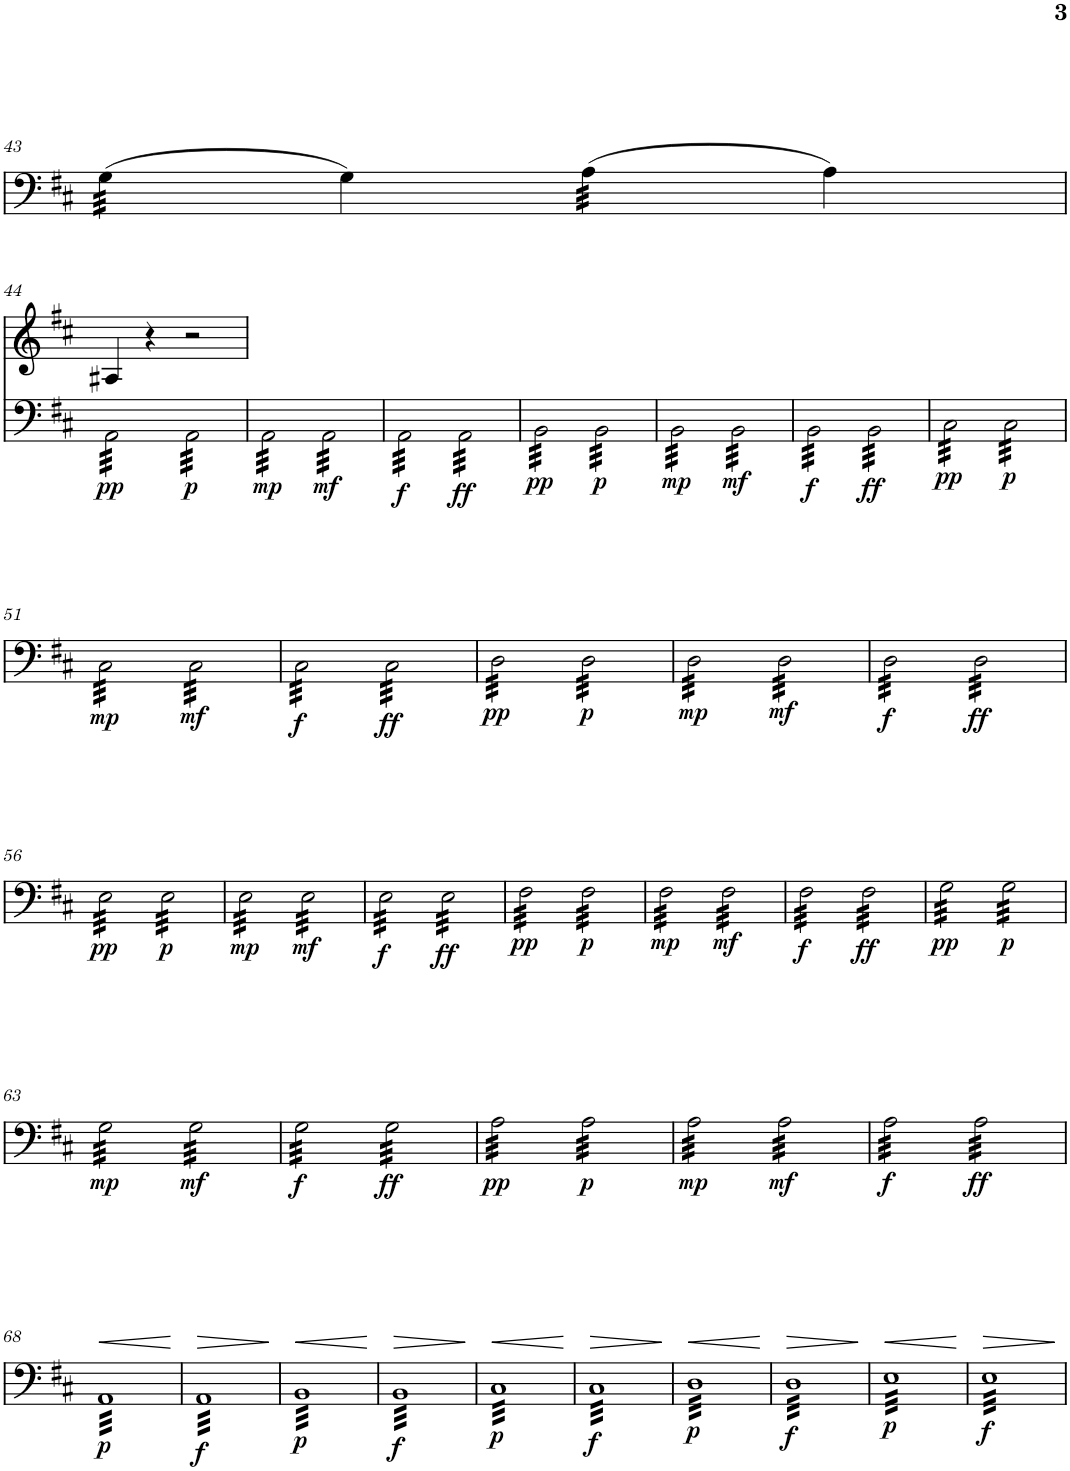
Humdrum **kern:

**kern	**dynam	**kern
*part2	*part2	*part1
*staff2	*staff2	*staff1
*I"Tenors (tonal)	*	*I"Bagpipes
*	*	*I'Bag
!!LO:PB:g=z
*clefF4	*	*clefG2
*Trd1c2	*	*Trd1c2
*k[f#c#]	*	*k[f#c#]
*M4/4	*	*M4/4
=43	=43	=43
*tremolo	*	*
(32G\LLL	.	1r
(32G\	.	.
(32G\	.	.
(32G\	.	.
(32G\	.	.
(32G\	.	.
(32G\	.	.
(32G\JJJ	.	.
*Xtremolo	*	*
4G\)	.	.
*tremolo	*	*
(32A\LLL	.	.
(32A\	.	.
(32A\	.	.
(32A\	.	.
(32A\	.	.
(32A\	.	.
(32A\	.	.
(32A\JJJ	.	.
*Xtremolo	*	*
4A\)	.	.
!!LO:LB:g=z
=44	=44	=44
!	!LO:DY:b	!
*tremolo	*	*
32AA\LLL	pp	4A#X/
32AA\	.	.
32AA\	.	.
32AA\	.	.
32AA\	.	.
32AA\	.	.
32AA\	.	.
32AA\	.	.
32AA\	.	4r
32AA\	.	.
32AA\	.	.
32AA\	.	.
32AA\	.	.
32AA\	.	.
32AA\	.	.
32AA\JJJ	.	.
!	!LO:DY:b	!
32AA\LLL	p	2r
32AA\	.	.
32AA\	.	.
32AA\	.	.
32AA\	.	.
32AA\	.	.
32AA\	.	.
32AA\	.	.
32AA\	.	.
32AA\	.	.
32AA\	.	.
32AA\	.	.
32AA\	.	.
32AA\	.	.
32AA\	.	.
32AA\JJJ	.	.
=45	=45	=45
!	!LO:DY:b	!
32AA\LLL	mp	1r
32AA\	.	.
32AA\	.	.
32AA\	.	.
32AA\	.	.
32AA\	.	.
32AA\	.	.
32AA\	.	.
32AA\	.	.
32AA\	.	.
32AA\	.	.
32AA\	.	.
32AA\	.	.
32AA\	.	.
32AA\	.	.
32AA\JJJ	.	.
!	!LO:DY:b	!
32AA\LLL	mf	.
32AA\	.	.
32AA\	.	.
32AA\	.	.
32AA\	.	.
32AA\	.	.
32AA\	.	.
32AA\	.	.
32AA\	.	.
32AA\	.	.
32AA\	.	.
32AA\	.	.
32AA\	.	.
32AA\	.	.
32AA\	.	.
32AA\JJJ	.	.
=46	=46	=46
!	!LO:DY:b	!
32AA\LLL	f	1r
32AA\	.	.
32AA\	.	.
32AA\	.	.
32AA\	.	.
32AA\	.	.
32AA\	.	.
32AA\	.	.
32AA\	.	.
32AA\	.	.
32AA\	.	.
32AA\	.	.
32AA\	.	.
32AA\	.	.
32AA\	.	.
32AA\JJJ	.	.
!	!LO:DY:b	!
32AA\LLL	ff	.
32AA\	.	.
32AA\	.	.
32AA\	.	.
32AA\	.	.
32AA\	.	.
32AA\	.	.
32AA\	.	.
32AA\	.	.
32AA\	.	.
32AA\	.	.
32AA\	.	.
32AA\	.	.
32AA\	.	.
32AA\	.	.
32AA\JJJ	.	.
=47	=47	=47
!	!LO:DY:b	!
32BB\LLL	pp	1r
32BB\	.	.
32BB\	.	.
32BB\	.	.
32BB\	.	.
32BB\	.	.
32BB\	.	.
32BB\	.	.
32BB\	.	.
32BB\	.	.
32BB\	.	.
32BB\	.	.
32BB\	.	.
32BB\	.	.
32BB\	.	.
32BB\JJJ	.	.
!	!LO:DY:b	!
32BB\LLL	p	.
32BB\	.	.
32BB\	.	.
32BB\	.	.
32BB\	.	.
32BB\	.	.
32BB\	.	.
32BB\	.	.
32BB\	.	.
32BB\	.	.
32BB\	.	.
32BB\	.	.
32BB\	.	.
32BB\	.	.
32BB\	.	.
32BB\JJJ	.	.
=48	=48	=48
!	!LO:DY:b	!
32BB\LLL	mp	1r
32BB\	.	.
32BB\	.	.
32BB\	.	.
32BB\	.	.
32BB\	.	.
32BB\	.	.
32BB\	.	.
32BB\	.	.
32BB\	.	.
32BB\	.	.
32BB\	.	.
32BB\	.	.
32BB\	.	.
32BB\	.	.
32BB\JJJ	.	.
!	!LO:DY:b	!
32BB\LLL	mf	.
32BB\	.	.
32BB\	.	.
32BB\	.	.
32BB\	.	.
32BB\	.	.
32BB\	.	.
32BB\	.	.
32BB\	.	.
32BB\	.	.
32BB\	.	.
32BB\	.	.
32BB\	.	.
32BB\	.	.
32BB\	.	.
32BB\JJJ	.	.
=49	=49	=49
!	!LO:DY:b	!
32BB\LLL	f	1r
32BB\	.	.
32BB\	.	.
32BB\	.	.
32BB\	.	.
32BB\	.	.
32BB\	.	.
32BB\	.	.
32BB\	.	.
32BB\	.	.
32BB\	.	.
32BB\	.	.
32BB\	.	.
32BB\	.	.
32BB\	.	.
32BB\JJJ	.	.
!	!LO:DY:b	!
32BB\LLL	ff	.
32BB\	.	.
32BB\	.	.
32BB\	.	.
32BB\	.	.
32BB\	.	.
32BB\	.	.
32BB\	.	.
32BB\	.	.
32BB\	.	.
32BB\	.	.
32BB\	.	.
32BB\	.	.
32BB\	.	.
32BB\	.	.
32BB\JJJ	.	.
=50	=50	=50
!	!LO:DY:b	!
32C#\LLL	pp	1r
32C#\	.	.
32C#\	.	.
32C#\	.	.
32C#\	.	.
32C#\	.	.
32C#\	.	.
32C#\	.	.
32C#\	.	.
32C#\	.	.
32C#\	.	.
32C#\	.	.
32C#\	.	.
32C#\	.	.
32C#\	.	.
32C#\JJJ	.	.
!	!LO:DY:b	!
32C#\LLL	p	.
32C#\	.	.
32C#\	.	.
32C#\	.	.
32C#\	.	.
32C#\	.	.
32C#\	.	.
32C#\	.	.
32C#\	.	.
32C#\	.	.
32C#\	.	.
32C#\	.	.
32C#\	.	.
32C#\	.	.
32C#\	.	.
32C#\JJJ	.	.
!!LO:LB:g=z
=51	=51	=51
!	!LO:DY:b	!
32C#\LLL	mp	1r
32C#\	.	.
32C#\	.	.
32C#\	.	.
32C#\	.	.
32C#\	.	.
32C#\	.	.
32C#\	.	.
32C#\	.	.
32C#\	.	.
32C#\	.	.
32C#\	.	.
32C#\	.	.
32C#\	.	.
32C#\	.	.
32C#\JJJ	.	.
!	!LO:DY:b	!
32C#\LLL	mf	.
32C#\	.	.
32C#\	.	.
32C#\	.	.
32C#\	.	.
32C#\	.	.
32C#\	.	.
32C#\	.	.
32C#\	.	.
32C#\	.	.
32C#\	.	.
32C#\	.	.
32C#\	.	.
32C#\	.	.
32C#\	.	.
32C#\JJJ	.	.
=52	=52	=52
!	!LO:DY:b	!
32C#\LLL	f	1r
32C#\	.	.
32C#\	.	.
32C#\	.	.
32C#\	.	.
32C#\	.	.
32C#\	.	.
32C#\	.	.
32C#\	.	.
32C#\	.	.
32C#\	.	.
32C#\	.	.
32C#\	.	.
32C#\	.	.
32C#\	.	.
32C#\JJJ	.	.
!	!LO:DY:b	!
32C#\LLL	ff	.
32C#\	.	.
32C#\	.	.
32C#\	.	.
32C#\	.	.
32C#\	.	.
32C#\	.	.
32C#\	.	.
32C#\	.	.
32C#\	.	.
32C#\	.	.
32C#\	.	.
32C#\	.	.
32C#\	.	.
32C#\	.	.
32C#\JJJ	.	.
=53	=53	=53
!	!LO:DY:b	!
32D\LLL	pp	1r
32D\	.	.
32D\	.	.
32D\	.	.
32D\	.	.
32D\	.	.
32D\	.	.
32D\	.	.
32D\	.	.
32D\	.	.
32D\	.	.
32D\	.	.
32D\	.	.
32D\	.	.
32D\	.	.
32D\JJJ	.	.
!	!LO:DY:b	!
32D\LLL	p	.
32D\	.	.
32D\	.	.
32D\	.	.
32D\	.	.
32D\	.	.
32D\	.	.
32D\	.	.
32D\	.	.
32D\	.	.
32D\	.	.
32D\	.	.
32D\	.	.
32D\	.	.
32D\	.	.
32D\JJJ	.	.
=54	=54	=54
!	!LO:DY:b	!
32D\LLL	mp	1r
32D\	.	.
32D\	.	.
32D\	.	.
32D\	.	.
32D\	.	.
32D\	.	.
32D\	.	.
32D\	.	.
32D\	.	.
32D\	.	.
32D\	.	.
32D\	.	.
32D\	.	.
32D\	.	.
32D\JJJ	.	.
!	!LO:DY:b	!
32D\LLL	mf	.
32D\	.	.
32D\	.	.
32D\	.	.
32D\	.	.
32D\	.	.
32D\	.	.
32D\	.	.
32D\	.	.
32D\	.	.
32D\	.	.
32D\	.	.
32D\	.	.
32D\	.	.
32D\	.	.
32D\JJJ	.	.
=55	=55	=55
!	!LO:DY:b	!
32D\LLL	f	1r
32D\	.	.
32D\	.	.
32D\	.	.
32D\	.	.
32D\	.	.
32D\	.	.
32D\	.	.
32D\	.	.
32D\	.	.
32D\	.	.
32D\	.	.
32D\	.	.
32D\	.	.
32D\	.	.
32D\JJJ	.	.
!	!LO:DY:b	!
32D\LLL	ff	.
32D\	.	.
32D\	.	.
32D\	.	.
32D\	.	.
32D\	.	.
32D\	.	.
32D\	.	.
32D\	.	.
32D\	.	.
32D\	.	.
32D\	.	.
32D\	.	.
32D\	.	.
32D\	.	.
32D\JJJ	.	.
!!LO:LB:g=z
=56	=56	=56
!	!LO:DY:b	!
32E\LLL	pp	1r
32E\	.	.
32E\	.	.
32E\	.	.
32E\	.	.
32E\	.	.
32E\	.	.
32E\	.	.
32E\	.	.
32E\	.	.
32E\	.	.
32E\	.	.
32E\	.	.
32E\	.	.
32E\	.	.
32E\JJJ	.	.
!	!LO:DY:b	!
32E\LLL	p	.
32E\	.	.
32E\	.	.
32E\	.	.
32E\	.	.
32E\	.	.
32E\	.	.
32E\	.	.
32E\	.	.
32E\	.	.
32E\	.	.
32E\	.	.
32E\	.	.
32E\	.	.
32E\	.	.
32E\JJJ	.	.
=57	=57	=57
!	!LO:DY:b	!
32E\LLL	mp	1r
32E\	.	.
32E\	.	.
32E\	.	.
32E\	.	.
32E\	.	.
32E\	.	.
32E\	.	.
32E\	.	.
32E\	.	.
32E\	.	.
32E\	.	.
32E\	.	.
32E\	.	.
32E\	.	.
32E\JJJ	.	.
!	!LO:DY:b	!
32E\LLL	mf	.
32E\	.	.
32E\	.	.
32E\	.	.
32E\	.	.
32E\	.	.
32E\	.	.
32E\	.	.
32E\	.	.
32E\	.	.
32E\	.	.
32E\	.	.
32E\	.	.
32E\	.	.
32E\	.	.
32E\JJJ	.	.
=58	=58	=58
!	!LO:DY:b	!
32E\LLL	f	1r
32E\	.	.
32E\	.	.
32E\	.	.
32E\	.	.
32E\	.	.
32E\	.	.
32E\	.	.
32E\	.	.
32E\	.	.
32E\	.	.
32E\	.	.
32E\	.	.
32E\	.	.
32E\	.	.
32E\JJJ	.	.
!	!LO:DY:b	!
32E\LLL	ff	.
32E\	.	.
32E\	.	.
32E\	.	.
32E\	.	.
32E\	.	.
32E\	.	.
32E\	.	.
32E\	.	.
32E\	.	.
32E\	.	.
32E\	.	.
32E\	.	.
32E\	.	.
32E\	.	.
32E\JJJ	.	.
=59	=59	=59
!	!LO:DY:b	!
32F#\LLL	pp	1r
32F#\	.	.
32F#\	.	.
32F#\	.	.
32F#\	.	.
32F#\	.	.
32F#\	.	.
32F#\	.	.
32F#\	.	.
32F#\	.	.
32F#\	.	.
32F#\	.	.
32F#\	.	.
32F#\	.	.
32F#\	.	.
32F#\JJJ	.	.
!	!LO:DY:b	!
32F#\LLL	p	.
32F#\	.	.
32F#\	.	.
32F#\	.	.
32F#\	.	.
32F#\	.	.
32F#\	.	.
32F#\	.	.
32F#\	.	.
32F#\	.	.
32F#\	.	.
32F#\	.	.
32F#\	.	.
32F#\	.	.
32F#\	.	.
32F#\JJJ	.	.
=60	=60	=60
!	!LO:DY:b	!
32F#\LLL	mp	1r
32F#\	.	.
32F#\	.	.
32F#\	.	.
32F#\	.	.
32F#\	.	.
32F#\	.	.
32F#\	.	.
32F#\	.	.
32F#\	.	.
32F#\	.	.
32F#\	.	.
32F#\	.	.
32F#\	.	.
32F#\	.	.
32F#\JJJ	.	.
!	!LO:DY:b	!
32F#\LLL	mf	.
32F#\	.	.
32F#\	.	.
32F#\	.	.
32F#\	.	.
32F#\	.	.
32F#\	.	.
32F#\	.	.
32F#\	.	.
32F#\	.	.
32F#\	.	.
32F#\	.	.
32F#\	.	.
32F#\	.	.
32F#\	.	.
32F#\JJJ	.	.
=61	=61	=61
!	!LO:DY:b	!
32F#\LLL	f	1r
32F#\	.	.
32F#\	.	.
32F#\	.	.
32F#\	.	.
32F#\	.	.
32F#\	.	.
32F#\	.	.
32F#\	.	.
32F#\	.	.
32F#\	.	.
32F#\	.	.
32F#\	.	.
32F#\	.	.
32F#\	.	.
32F#\JJJ	.	.
!	!LO:DY:b	!
32F#\LLL	ff	.
32F#\	.	.
32F#\	.	.
32F#\	.	.
32F#\	.	.
32F#\	.	.
32F#\	.	.
32F#\	.	.
32F#\	.	.
32F#\	.	.
32F#\	.	.
32F#\	.	.
32F#\	.	.
32F#\	.	.
32F#\	.	.
32F#\JJJ	.	.
=62	=62	=62
!	!LO:DY:b	!
32G\LLL	pp	1r
32G\	.	.
32G\	.	.
32G\	.	.
32G\	.	.
32G\	.	.
32G\	.	.
32G\	.	.
32G\	.	.
32G\	.	.
32G\	.	.
32G\	.	.
32G\	.	.
32G\	.	.
32G\	.	.
32G\JJJ	.	.
!	!LO:DY:b	!
32G\LLL	p	.
32G\	.	.
32G\	.	.
32G\	.	.
32G\	.	.
32G\	.	.
32G\	.	.
32G\	.	.
32G\	.	.
32G\	.	.
32G\	.	.
32G\	.	.
32G\	.	.
32G\	.	.
32G\	.	.
32G\JJJ	.	.
!!LO:LB:g=z
=63	=63	=63
!	!LO:DY:b	!
32G\LLL	mp	1r
32G\	.	.
32G\	.	.
32G\	.	.
32G\	.	.
32G\	.	.
32G\	.	.
32G\	.	.
32G\	.	.
32G\	.	.
32G\	.	.
32G\	.	.
32G\	.	.
32G\	.	.
32G\	.	.
32G\JJJ	.	.
!	!LO:DY:b	!
32G\LLL	mf	.
32G\	.	.
32G\	.	.
32G\	.	.
32G\	.	.
32G\	.	.
32G\	.	.
32G\	.	.
32G\	.	.
32G\	.	.
32G\	.	.
32G\	.	.
32G\	.	.
32G\	.	.
32G\	.	.
32G\JJJ	.	.
=64	=64	=64
!	!LO:DY:b	!
32G\LLL	f	1r
32G\	.	.
32G\	.	.
32G\	.	.
32G\	.	.
32G\	.	.
32G\	.	.
32G\	.	.
32G\	.	.
32G\	.	.
32G\	.	.
32G\	.	.
32G\	.	.
32G\	.	.
32G\	.	.
32G\JJJ	.	.
!	!LO:DY:b	!
32G\LLL	ff	.
32G\	.	.
32G\	.	.
32G\	.	.
32G\	.	.
32G\	.	.
32G\	.	.
32G\	.	.
32G\	.	.
32G\	.	.
32G\	.	.
32G\	.	.
32G\	.	.
32G\	.	.
32G\	.	.
32G\JJJ	.	.
=65	=65	=65
!	!LO:DY:b	!
32A\LLL	pp	1r
32A\	.	.
32A\	.	.
32A\	.	.
32A\	.	.
32A\	.	.
32A\	.	.
32A\	.	.
32A\	.	.
32A\	.	.
32A\	.	.
32A\	.	.
32A\	.	.
32A\	.	.
32A\	.	.
32A\JJJ	.	.
!	!LO:DY:b	!
32A\LLL	p	.
32A\	.	.
32A\	.	.
32A\	.	.
32A\	.	.
32A\	.	.
32A\	.	.
32A\	.	.
32A\	.	.
32A\	.	.
32A\	.	.
32A\	.	.
32A\	.	.
32A\	.	.
32A\	.	.
32A\JJJ	.	.
=66	=66	=66
!	!LO:DY:b	!
32A\LLL	mp	1r
32A\	.	.
32A\	.	.
32A\	.	.
32A\	.	.
32A\	.	.
32A\	.	.
32A\	.	.
32A\	.	.
32A\	.	.
32A\	.	.
32A\	.	.
32A\	.	.
32A\	.	.
32A\	.	.
32A\JJJ	.	.
!	!LO:DY:b	!
32A\LLL	mf	.
32A\	.	.
32A\	.	.
32A\	.	.
32A\	.	.
32A\	.	.
32A\	.	.
32A\	.	.
32A\	.	.
32A\	.	.
32A\	.	.
32A\	.	.
32A\	.	.
32A\	.	.
32A\	.	.
32A\JJJ	.	.
=67	=67	=67
!	!LO:DY:b	!
32A\LLL	f	1r
32A\	.	.
32A\	.	.
32A\	.	.
32A\	.	.
32A\	.	.
32A\	.	.
32A\	.	.
32A\	.	.
32A\	.	.
32A\	.	.
32A\	.	.
32A\	.	.
32A\	.	.
32A\	.	.
32A\JJJ	.	.
!	!LO:DY:b	!
32A\LLL	ff	.
32A\	.	.
32A\	.	.
32A\	.	.
32A\	.	.
32A\	.	.
32A\	.	.
32A\	.	.
32A\	.	.
32A\	.	.
32A\	.	.
32A\	.	.
32A\	.	.
32A\	.	.
32A\	.	.
32A\JJJ	.	.
!!LO:LB:g=z
=68	=68	=68
!	!LO:HP:b	!
!	!LO:DY:n=1:b	!
32AALLL	< p	1r
32AA	.	.
32AA	.	.
32AA	.	.
32AA	.	.
32AA	.	.
32AA	.	.
32AA	.	.
32AA	.	.
32AA	.	.
32AA	.	.
32AA	.	.
32AA	.	.
32AA	.	.
32AA	.	.
32AA	.	.
32AA	.	.
32AA	.	.
32AA	.	.
32AA	.	.
32AA	.	.
32AA	.	.
32AA	.	.
32AA	.	.
32AA	.	.
32AA	.	.
32AA	.	.
32AA	.	.
32AA	.	.
32AA	.	.
32AA	.	.
32AAJJJ	.	.
.	[	.
=69	=69	=69
!	!LO:HP:b	!
!	!LO:DY:n=1:b	!
32AALLL	> f	1r
32AA	.	.
32AA	.	.
32AA	.	.
32AA	.	.
32AA	.	.
32AA	.	.
32AA	.	.
32AA	.	.
32AA	.	.
32AA	.	.
32AA	.	.
32AA	.	.
32AA	.	.
32AA	.	.
32AA	.	.
32AA	.	.
32AA	.	.
32AA	.	.
32AA	.	.
32AA	.	.
32AA	.	.
32AA	.	.
32AA	.	.
32AA	.	.
32AA	.	.
32AA	.	.
32AA	.	.
32AA	.	.
32AA	.	.
32AA	.	.
32AAJJJ	.	.
.	]	.
=70	=70	=70
!	!LO:HP:b	!
!	!LO:DY:n=1:b	!
32BBLLL	< p	1r
32BB	.	.
32BB	.	.
32BB	.	.
32BB	.	.
32BB	.	.
32BB	.	.
32BB	.	.
32BB	.	.
32BB	.	.
32BB	.	.
32BB	.	.
32BB	.	.
32BB	.	.
32BB	.	.
32BB	.	.
32BB	.	.
32BB	.	.
32BB	.	.
32BB	.	.
32BB	.	.
32BB	.	.
32BB	.	.
32BB	.	.
32BB	.	.
32BB	.	.
32BB	.	.
32BB	.	.
32BB	.	.
32BB	.	.
32BB	.	.
32BBJJJ	.	.
.	[	.
=71	=71	=71
!	!LO:HP:b	!
!	!LO:DY:n=1:b	!
32BBLLL	> f	1r
32BB	.	.
32BB	.	.
32BB	.	.
32BB	.	.
32BB	.	.
32BB	.	.
32BB	.	.
32BB	.	.
32BB	.	.
32BB	.	.
32BB	.	.
32BB	.	.
32BB	.	.
32BB	.	.
32BB	.	.
32BB	.	.
32BB	.	.
32BB	.	.
32BB	.	.
32BB	.	.
32BB	.	.
32BB	.	.
32BB	.	.
32BB	.	.
32BB	.	.
32BB	.	.
32BB	.	.
32BB	.	.
32BB	.	.
32BB	.	.
32BBJJJ	.	.
.	]	.
=72	=72	=72
!	!LO:HP:b	!
!	!LO:DY:n=1:b	!
32C#LLL	< p	1r
32C#	.	.
32C#	.	.
32C#	.	.
32C#	.	.
32C#	.	.
32C#	.	.
32C#	.	.
32C#	.	.
32C#	.	.
32C#	.	.
32C#	.	.
32C#	.	.
32C#	.	.
32C#	.	.
32C#	.	.
32C#	.	.
32C#	.	.
32C#	.	.
32C#	.	.
32C#	.	.
32C#	.	.
32C#	.	.
32C#	.	.
32C#	.	.
32C#	.	.
32C#	.	.
32C#	.	.
32C#	.	.
32C#	.	.
32C#	.	.
32C#JJJ	.	.
.	[	.
=73	=73	=73
!	!LO:HP:b	!
!	!LO:DY:n=1:b	!
32C#LLL	> f	1r
32C#	.	.
32C#	.	.
32C#	.	.
32C#	.	.
32C#	.	.
32C#	.	.
32C#	.	.
32C#	.	.
32C#	.	.
32C#	.	.
32C#	.	.
32C#	.	.
32C#	.	.
32C#	.	.
32C#	.	.
32C#	.	.
32C#	.	.
32C#	.	.
32C#	.	.
32C#	.	.
32C#	.	.
32C#	.	.
32C#	.	.
32C#	.	.
32C#	.	.
32C#	.	.
32C#	.	.
32C#	.	.
32C#	.	.
32C#	.	.
32C#JJJ	.	.
.	]	.
=74	=74	=74
!	!LO:HP:b	!
!	!LO:DY:n=1:b	!
32DLLL	< p	1r
32D	.	.
32D	.	.
32D	.	.
32D	.	.
32D	.	.
32D	.	.
32D	.	.
32D	.	.
32D	.	.
32D	.	.
32D	.	.
32D	.	.
32D	.	.
32D	.	.
32D	.	.
32D	.	.
32D	.	.
32D	.	.
32D	.	.
32D	.	.
32D	.	.
32D	.	.
32D	.	.
32D	.	.
32D	.	.
32D	.	.
32D	.	.
32D	.	.
32D	.	.
32D	.	.
32DJJJ	.	.
.	[	.
=75	=75	=75
!	!LO:HP:b	!
!	!LO:DY:n=1:b	!
32DLLL	> f	1r
32D	.	.
32D	.	.
32D	.	.
32D	.	.
32D	.	.
32D	.	.
32D	.	.
32D	.	.
32D	.	.
32D	.	.
32D	.	.
32D	.	.
32D	.	.
32D	.	.
32D	.	.
32D	.	.
32D	.	.
32D	.	.
32D	.	.
32D	.	.
32D	.	.
32D	.	.
32D	.	.
32D	.	.
32D	.	.
32D	.	.
32D	.	.
32D	.	.
32D	.	.
32D	.	.
32DJJJ	.	.
.	]	.
=76	=76	=76
!	!LO:HP:b	!
!	!LO:DY:n=1:b	!
32ELLL	< p	1r
32E	.	.
32E	.	.
32E	.	.
32E	.	.
32E	.	.
32E	.	.
32E	.	.
32E	.	.
32E	.	.
32E	.	.
32E	.	.
32E	.	.
32E	.	.
32E	.	.
32E	.	.
32E	.	.
32E	.	.
32E	.	.
32E	.	.
32E	.	.
32E	.	.
32E	.	.
32E	.	.
32E	.	.
32E	.	.
32E	.	.
32E	.	.
32E	.	.
32E	.	.
32E	.	.
32EJJJ	.	.
.	[	.
=77	=77	=77
!	!LO:HP:b	!
!	!LO:DY:n=1:b	!
32ELLL	> f	1r
32E	.	.
32E	.	.
32E	.	.
32E	.	.
32E	.	.
32E	.	.
32E	.	.
32E	.	.
32E	.	.
32E	.	.
32E	.	.
32E	.	.
32E	.	.
32E	.	.
32E	.	.
32E	.	.
32E	.	.
32E	.	.
32E	.	.
32E	.	.
32E	.	.
32E	.	.
32E	.	.
32E	.	.
32E	.	.
32E	.	.
32E	.	.
32E	.	.
32E	.	.
32E	.	.
32EJJJ	.	.
*Xtremolo	*	*
.	]	.
=	=	=
*-	*-	*-
